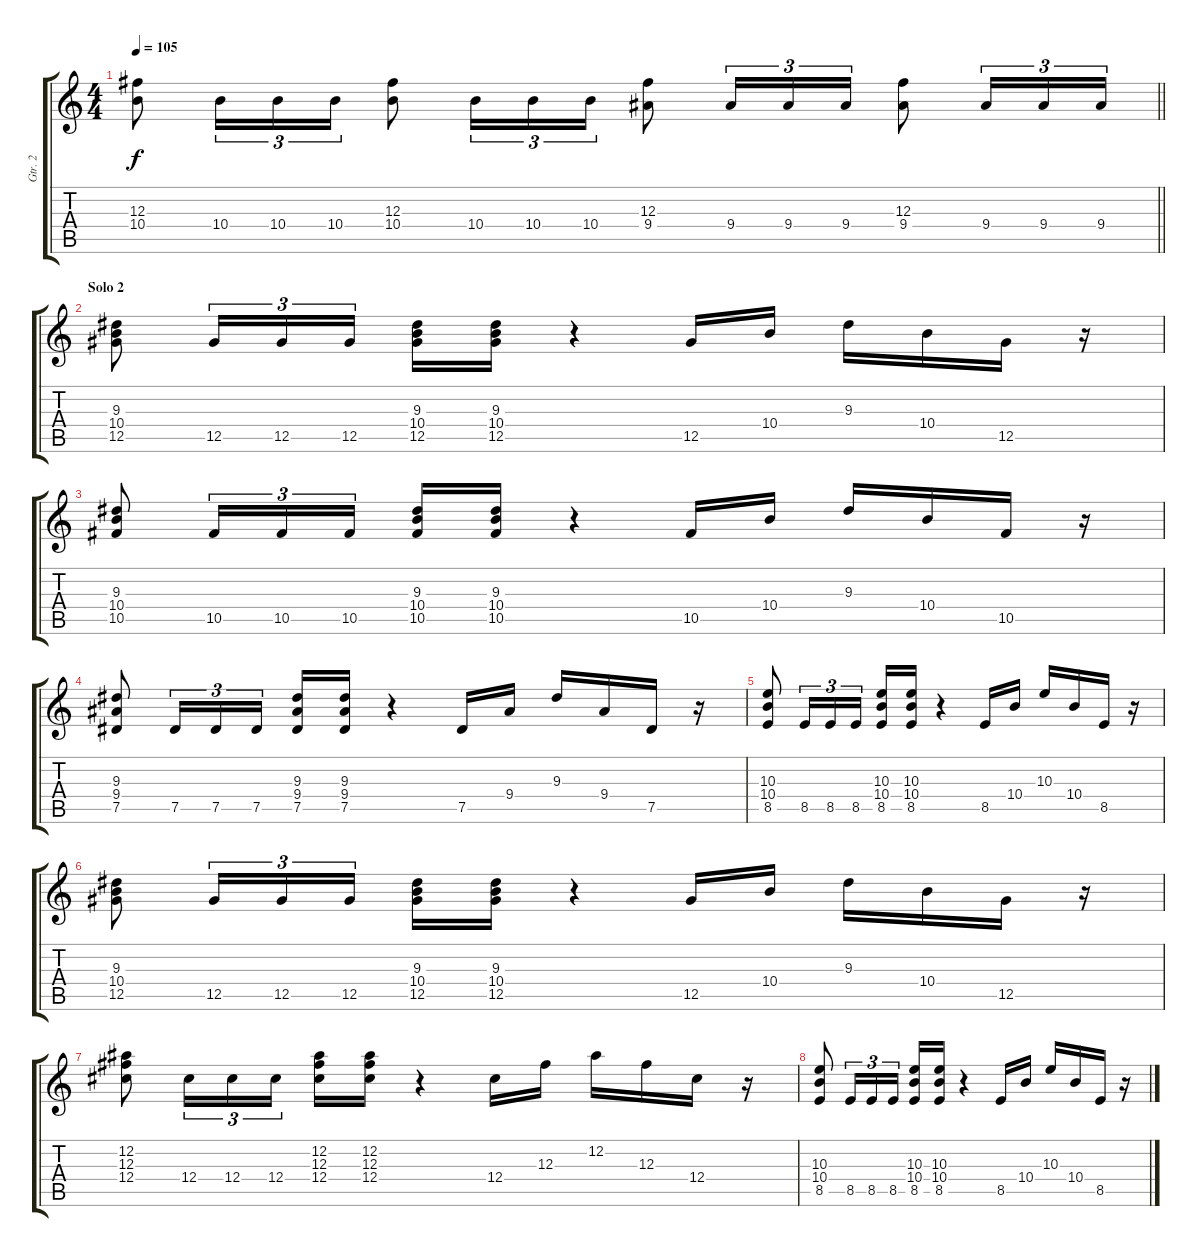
\track ("Gtr. 2" "Gtr. 2") {instrument distortionguitar}
\staff {score tabs}
\tuning (Eb4 Bb3 Gb3 Db3 Ab2 Eb2) {hide}
\ts (4 4)
\tempo 105
\clef g2
\barLineRight lightlight
\ks c
(12.3 10.4).8{dy f} 10.4.16{tu (3 2)} 10.4.16{tu (3 2)} 10.4.16{tu (3 2)} (12.3 10.4).8 10.4.16{tu (3 2)} 10.4.16{tu (3 2)} 10.4.16{tu (3 2)} (12.3 9.4).8 9.4.16{tu (3 2)} 9.4.16{tu (3 2)} 9.4.16{tu (3 2)} (12.3 9.4).8 9.4.16{tu (3 2)} 9.4.16{tu (3 2)} 9.4.16{tu (3 2)} |
\section ("" "Solo 2")
(9.3 10.4 12.5).8 12.5.16{tu (3 2)} 12.5.16{tu (3 2)} 12.5.16{tu (3 2)} (9.3 10.4 12.5).16 (9.3 10.4 12.5).16 r.4 12.5.16 10.4.16 9.3.16 10.4.16 12.5.16 r.16 |
(9.3 10.4 10.5).8 10.5.16{tu (3 2)} 10.5.16{tu (3 2)} 10.5.16{tu (3 2)} (9.3 10.4 10.5).16 (9.3 10.4 10.5).16 r.4 10.5.16 10.4.16 9.3.16 10.4.16 10.5.16 r.16 |
(9.3 9.4 7.5).8 7.5.16{tu (3 2)} 7.5.16{tu (3 2)} 7.5.16{tu (3 2)} (9.3 9.4 7.5).16 (9.3 9.4 7.5).16 r.4 7.5.16 9.4.16 9.3.16 9.4.16 7.5.16 r.16 |
(10.3 10.4 8.5).8 8.5.16{tu (3 2)} 8.5.16{tu (3 2)} 8.5.16{tu (3 2)} (10.3 10.4 8.5).16 (10.3 10.4 8.5).16 r.4 8.5.16 10.4.16 10.3.16 10.4.16 8.5.16 r.16 |
(9.3 10.4 12.5).8 12.5.16{tu (3 2)} 12.5.16{tu (3 2)} 12.5.16{tu (3 2)} (9.3 10.4 12.5).16 (9.3 10.4 12.5).16 r.4 12.5.16 10.4.16 9.3.16 10.4.16 12.5.16 r.16 |
(12.2 12.3 12.4).8 12.4.16{tu (3 2)} 12.4.16{tu (3 2)} 12.4.16{tu (3 2)} (12.2 12.3 12.4).16 (12.2 12.3 12.4).16 r.4 12.4.16 12.3.16 12.2.16 12.3.16 12.4.16 r.16 |
(10.3 10.4 8.5).8 8.5.16{tu (3 2)} 8.5.16{tu (3 2)} 8.5.16{tu (3 2)} (10.3 10.4 8.5).16 (10.3 10.4 8.5).16 r.4 8.5.16 10.4.16 10.3.16 10.4.16 8.5.16 r.16
